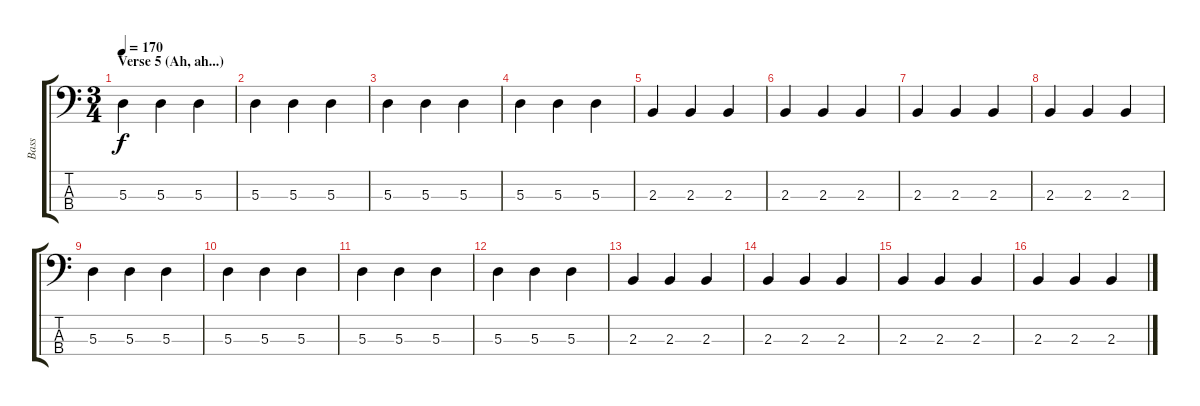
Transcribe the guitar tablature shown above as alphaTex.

\track ("Bass" "Bass") {instrument electricbasspick}
\staff {score tabs}
\tuning (G2 D2 A1 E1) {hide}
\ts (3 4)
\section ("" "Verse 5 (Ah, ah...)")
\tempo 170
\clef f4
\ks c
5.3.4{dy f} 5.3.4 5.3.4 |
5.3.4 5.3.4 5.3.4 |
5.3.4 5.3.4 5.3.4 |
5.3.4 5.3.4 5.3.4 |
2.3.4 2.3.4 2.3.4 |
2.3.4 2.3.4 2.3.4 |
2.3.4 2.3.4 2.3.4 |
2.3.4 2.3.4 2.3.4 |
5.3.4 5.3.4 5.3.4 |
5.3.4 5.3.4 5.3.4 |
5.3.4 5.3.4 5.3.4 |
5.3.4 5.3.4 5.3.4 |
2.3.4 2.3.4 2.3.4 |
2.3.4 2.3.4 2.3.4 |
2.3.4 2.3.4 2.3.4 |
2.3.4 2.3.4 2.3.4
